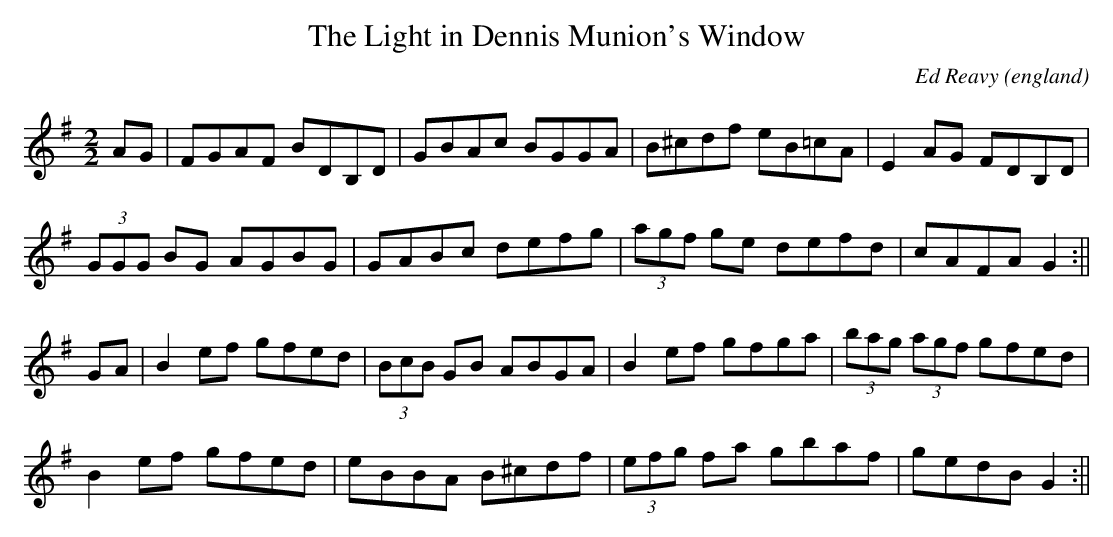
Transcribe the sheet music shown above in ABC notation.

X:1
T:The Light in Dennis Munion's Window
O:england
C:Ed Reavy
M:2/2
L:1/8
K:G
AG|FGAF BDB,D|GBAc BGGA|B^cdf eB=cA|E2 AG FDB,D|
(3GGG BG AGBG|GABc defg|(3agf ge defd|cAFA G2:||
GA|B2 ef gfed|(3BcB GB ABGA|B2 ef gfga|(3bag (3agf gfed|
B2 ef gfed|eBBA B^cdf|(3efg fa gbaf|gedB G2:||
